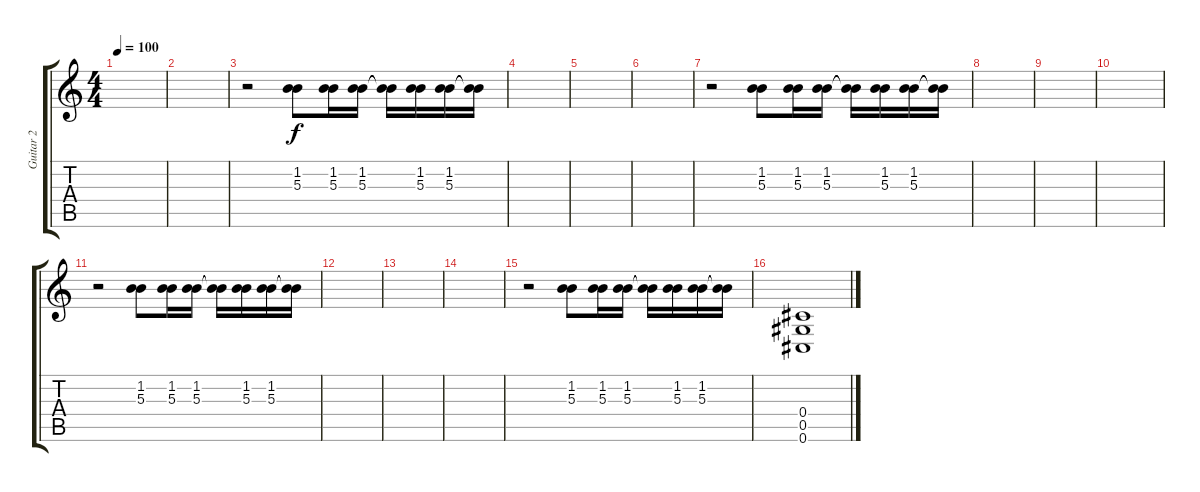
\track ("Guitar 2" "Guitar 2") {instrument distortionguitar}
\staff {score tabs}
\tuning (Eb4 Bb3 Gb3 Db3 Ab2 Db2) {hide}
\ts (4 4)
\tempo 100
\clef g2
\ks c
|
|
r.2 (1.2 5.3).8 (1.2 5.3).16 (1.2 5.3).16 (1.2{t} 5.3{t}).16 (1.2 5.3).16 (1.2 5.3).16 (1.2{t} 5.3{t}).16 |
|
|
|
r.2 (1.2 5.3).8 (1.2 5.3).16 (1.2 5.3).16 (1.2{t} 5.3{t}).16 (1.2 5.3).16 (1.2 5.3).16 (1.2{t} 5.3{t}).16 |
|
|
|
r.2 (1.2 5.3).8 (1.2 5.3).16 (1.2 5.3).16 (1.2{t} 5.3{t}).16 (1.2 5.3).16 (1.2 5.3).16 (1.2{t} 5.3{t}).16 |
|
|
|
r.2 (1.2 5.3).8 (1.2 5.3).16 (1.2 5.3).16 (1.2{t} 5.3{t}).16 (1.2 5.3).16 (1.2 5.3).16 (1.2{t} 5.3{t}).16 |
(0.4 0.5 0.6).1
